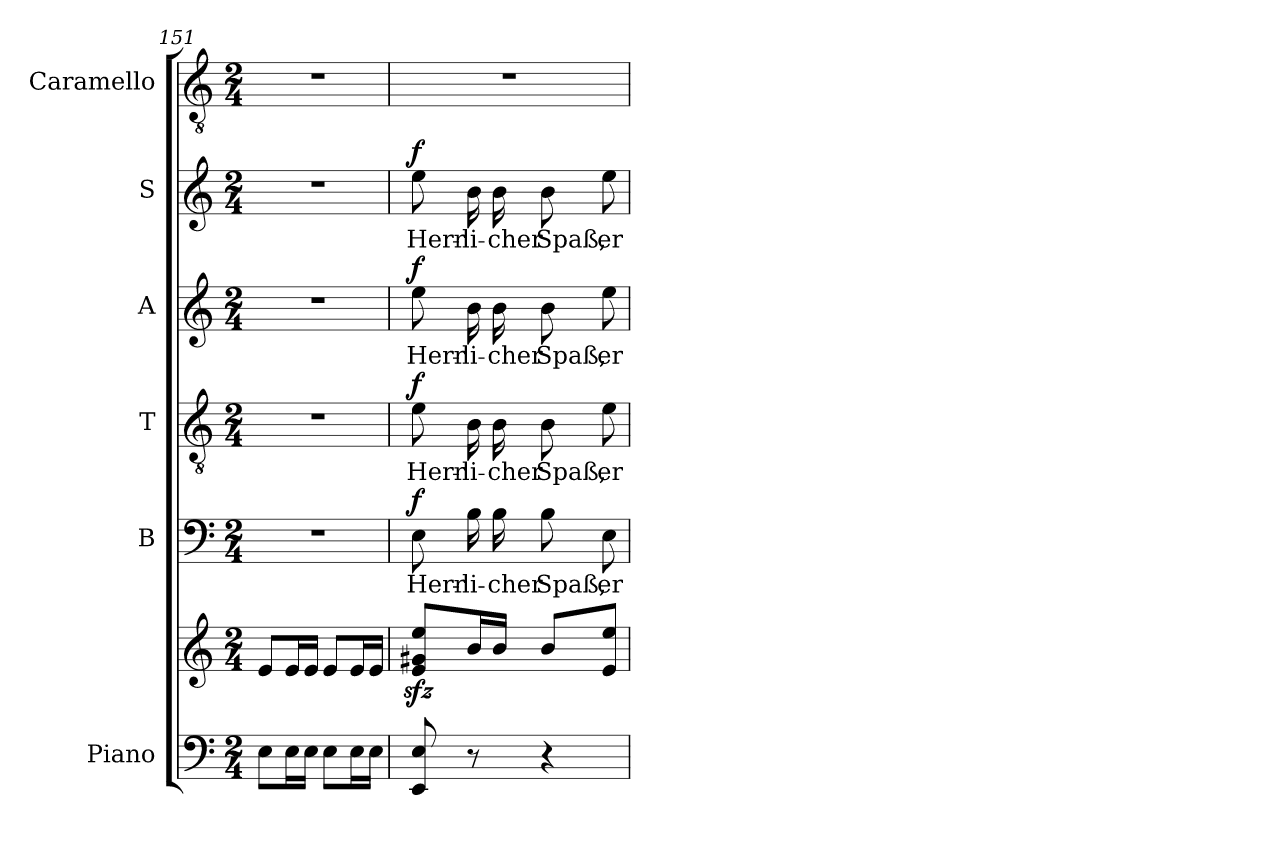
**kern	**kern	**kern	**text	**dynam	**kern	**text	**dynam	**kern	**text	**dynam	**kern	**text	**dynam	**kern
*part6	*part6	*part5	*part5	*part5	*part4	*part4	*part4	*part3	*part3	*part3	*part2	*part2	*part2	*part1
*staff7	*staff6	*staff5	*staff5	*staff5	*staff4	*staff4	*staff4	*staff3	*staff3	*staff3	*staff2	*staff2	*staff2	*staff1
*I"Piano	*	*I"B	*	*	*I"T	*	*	*I"A	*	*	*I"S	*	*	*I"Caramello
*I'Pno	*	*I'B	*	*	*I'T	*	*	*I'A	*	*	*I'S	*	*	*
*clefF4	*clefG2	*clefF4	*	*	*clefGv2	*	*	*clefG2	*	*	*clefG2	*	*	*clefGv2
*k[]	*k[]	*k[]	*	*	*k[]	*	*	*k[]	*	*	*k[]	*	*	*k[]
*M2/4	*M2/4	*M2/4	*	*	*M2/4	*	*	*M2/4	*	*	*M2/4	*	*	*M2/4
=151	=151	=151	=151	=151	=151	=151	=151	=151	=151	=151	=151	=151	=151	=151
8E\L	8e/L	2r	.	.	2r	.	.	2r	.	.	2r	.	.	2r
16E\L	16e/L	.	.	.	.	.	.	.	.	.	.	.	.	.
16E\JJ	16e/JJ	.	.	.	.	.	.	.	.	.	.	.	.	.
8E\L	8e/L	.	.	.	.	.	.	.	.	.	.	.	.	.
16E\L	16e/L	.	.	.	.	.	.	.	.	.	.	.	.	.
16E\JJ	16e/JJ	.	.	.	.	.	.	.	.	.	.	.	.	.
=152	=152	=152	=152	=152	=152	=152	=152	=152	=152	=152	=152	=152	=152	=152
!	!	!	!LO:LY:b	!LO:DY:a	!	!LO:LY:b	!LO:DY:a	!	!LO:LY:b	!LO:DY:a	!	!LO:LY:b	!LO:DY:a	!
8EE/ 8E/	8e/zz< 8g#X/zz< 8ee/zz<L	8E\	Herr-	f	8e\	Herr-	f	8ee\	Herr-	f	8ee\	Herr-	f	2r
!	!	!	!LO:LY:b	!	!	!LO:LY:b	!	!	!LO:LY:b	!	!	!LO:LY:b	!	!
8r	16b/L	16B\	-li-	.	16B\	-li-	.	16b\	-li-	.	16b\	-li-	.	.
!	!	!	!LO:LY:b	!	!	!LO:LY:b	!	!	!LO:LY:b	!	!	!LO:LY:b	!	!
.	16b/JJ	16B\	-cher	.	16B\	-cher	.	16b\	-cher	.	16b\	-cher	.	.
!	!	!	!LO:LY:b	!	!	!LO:LY:b	!	!	!LO:LY:b	!	!	!LO:LY:b	!	!
4r	8b/L	8B\	Spaß,	.	8B\	Spaß,	.	8b\	Spaß,	.	8b\	Spaß,	.	.
!	!	!	!LO:LY:b	!	!	!LO:LY:b	!	!	!LO:LY:b	!	!	!LO:LY:b	!	!
.	8e/ 8ee/J	8E\	er	.	8e\	er	.	8ee\	er	.	8ee\	er	.	.
=	=	=	=	=	=	=	=	=	=	=	=	=	=	=
*-	*-	*-	*-	*-	*-	*-	*-	*-	*-	*-	*-	*-	*-	*-
